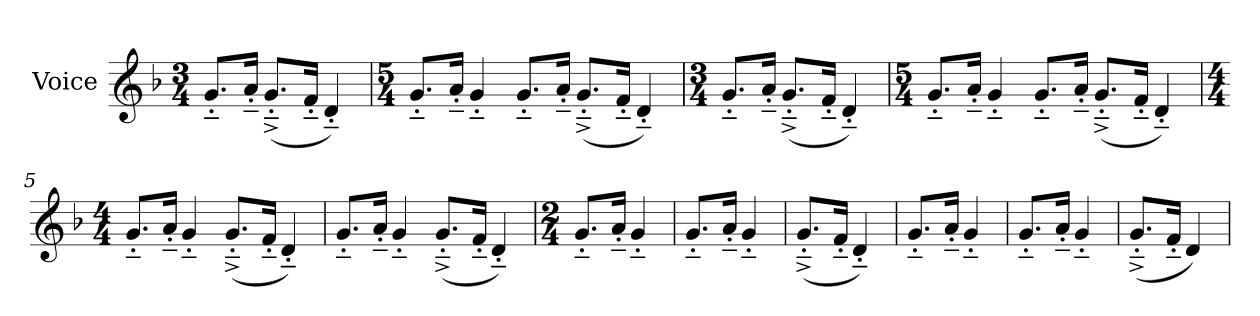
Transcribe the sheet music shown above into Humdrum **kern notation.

**kern
*part1
*staff1
*I"Voice
*I'Vo.
*clefG2
*k[b-]
*M3/4
*MM80
=1
8.g'~/L
16a'~/Jk
(8.g'~^/L
16f'~/Jk
4d'~/)
=2
*M5/4
8.g'~/L
16a'~/Jk
4g'~/
8.g'~/L
16a'~/Jk
(8.g'~^/L
16f'~/Jk
4d'~/)
=3
*M3/4
8.g'~/L
16a'~/Jk
(8.g'~^/L
16f'~/Jk
4d'~/)
!!LO:LB:g=z
=4
*M5/4
8.g'~/L
16a'~/Jk
4g'~/
8.g'~/L
16a'~/Jk
(8.g'~^/L
16f'~/Jk
4d'~/)
=5
*M4/4
8.g'~/L
16a'~/Jk
4g'~/
(8.g'~^/L
16f'~/Jk
4d'~/)
=6
8.g'~/L
16a'~/Jk
4g'~/
(8.g'~^/L
16f'~/Jk
4d'~/)
!!LO:LB:g=z
=7
*M2/4
8.g'~/L
16a'~/Jk
4g'~/
=8
8.g'~/L
16a'~/Jk
4g'~/
=9
(8.g'~^/L
16f'~/Jk
4d'~/)
=10
8.g'~/L
16a'~/Jk
4g'~/
=11
8.g'~/L
16a'~/Jk
4g'~/
=12
(8.g'~^/L
16f'~/Jk
4d/)
=!!
*-
